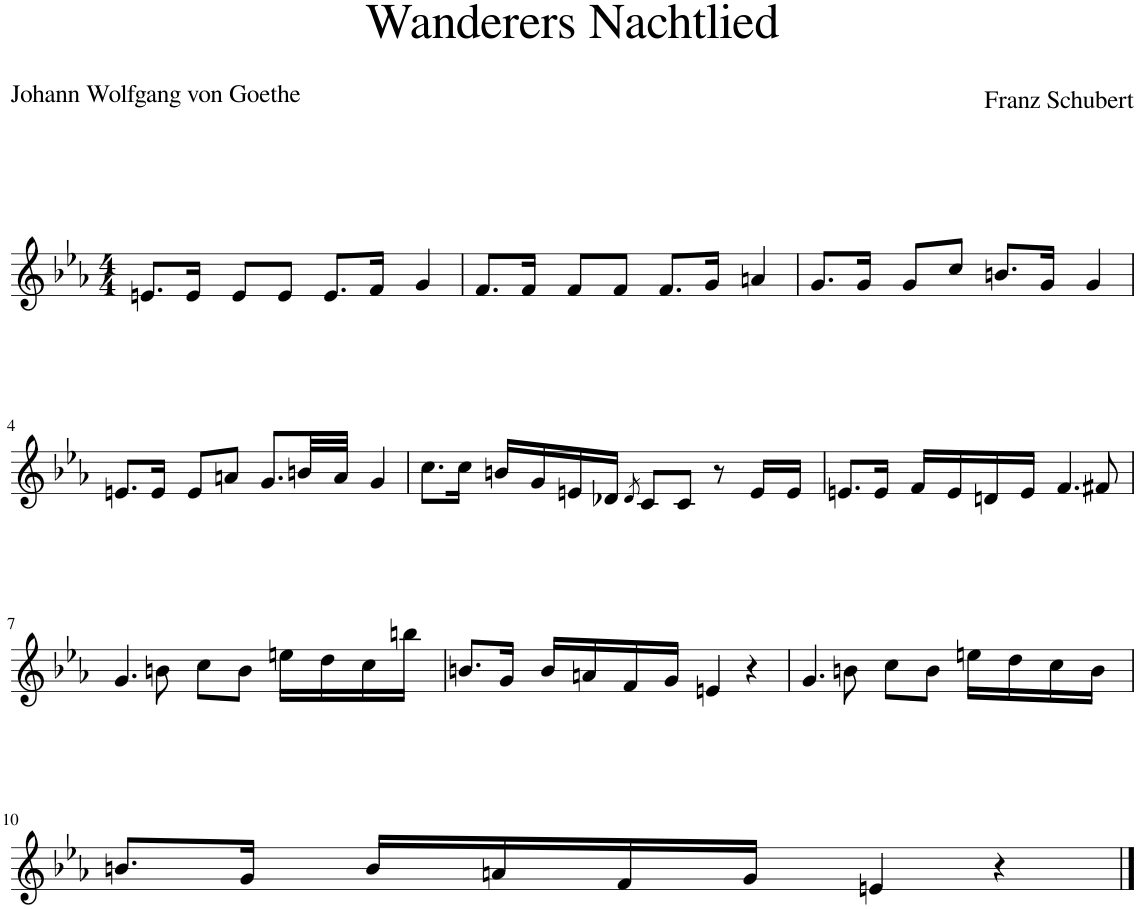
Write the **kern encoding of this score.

**kern
*part1
*staff1
*I"Piano
*I'Pno
*clefG2
*k[b-e-a-]
*M4/4
=1
8.en/L
16e/Jk
8e/L
8e/J
8.e/L
16f/Jk
4g/
=2
8.f/L
16f/Jk
8f/L
8f/J
8.f/L
16g/Jk
4an/
=3
8.g/L
16g/Jk
8g/L
8cc/J
8.bn/L
16g/Jk
4g/
!!LO:LB:g=z
=4
8.en/L
16e/Jk
8e/L
8an/J
8.g/L
32bn/LL
32a/JJJ
4g/
=5
8.cc\L
16cc\Jk
16bn/LL
16g/
16en/
16d-X/JJ
8qd-/
8c/L
8c/J
8r
16e/LL
16e/JJ
=6
8.en/L
16e/Jk
16f/LL
16e/
16dn/
16e/JJ
4.f/
8f#X/
!!LO:LB:g=z
=7
4.g/
8bn\
8cc\L
8b\J
16een\LL
16dd\
16cc\
16bbn\JJ
=8
8.bn/L
16g/Jk
16b/LL
16an/
16f/
16g/JJ
4en/
4r
=9
4.g/
8bn\
8cc\L
8b\J
16een\LL
16dd\
16cc\
16b\JJ
!!LO:LB:g=z
=10
8.bn/L
16g/Jk
16b/LL
16an/
16f/
16g/JJ
4en/
4r
==
*-
